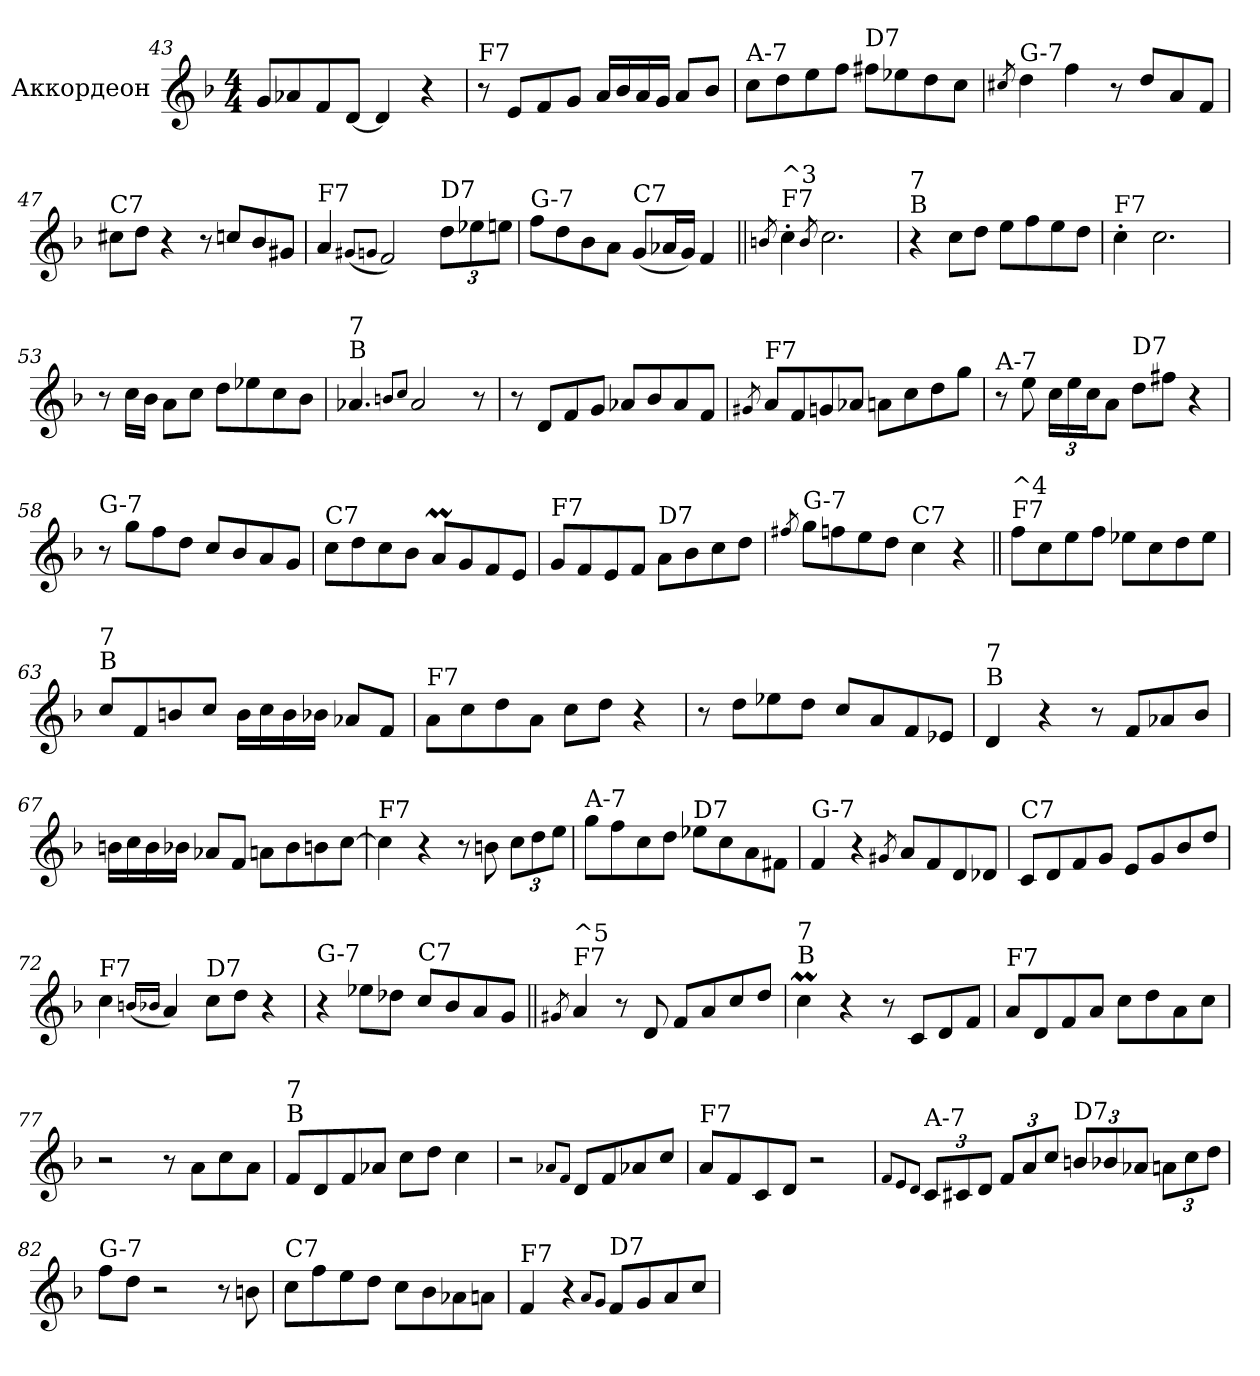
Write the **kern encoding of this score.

**kern
*part1
*staff1
*I"Аккордеон
!!LO:LB:g=z
*clefG2
*k[b-]
*M4/4
=43
8g/L
8a-X/
8f/
[8d/J
4d/]
4r
=44
!LO:TX:a:t=F7
8r
8e/L
8f/
8g/J
16a/LL
16b-/
16a/
16g/JJ
8a/L
8b-/J
=45
!LO:TX:a:t=A-7
8cc\L
8dd\
8ee\
8ff\J
!LO:TX:a:t=D7
8ff#X\L
8ee-X\
8dd\
8cc\J
=46
8qcc#X/
!LO:TX:a:t=G-7
4dd\
4ff\
8r
8dd/L
8a/
8f/J
=47
!LO:TX:a:t=C7
8cc#X\L
8dd\J
4r
8r
8ccn/L
8b-/
8g#X/J
!!LO:LB:g=z
=48
!LO:TX:a:t=F7
4a/
(<8qg#X/L
8qgn/J
2f/)
*Xbrackettup
!LO:TX:a:t=D7
12dd\L
12ee-X\
12een\J
=49
!LO:TX:a:t=G-7
8ff\L
8dd\
8b-\
8a\J
!LO:TX:a:t=C7
(<8g/L
16a-X/L
16g/JJ)
4f/
=50||
8qbn/
!LO:TX:a:t=F7
!LO:TX:a:t=^3
4cc'\
8qb/
2.cc\
=51
!LO:TX:a:t=B
!LO:TX:a:t=7
4r
8cc\L
8dd\J
8ee\L
8ff\
8ee\
8dd\J
=52
!LO:TX:a:t=F7
4cc'\
2.cc\
=53
8r
16cc\LL
16b-\JJ
8a\L
8cc\J
8dd\L
8ee-X\
8cc\
8b-\J
!!LO:PB:g=z
=54
!LO:TX:a:t=B
!LO:TX:a:t=7
4.a-X/
8qbn/L
8qcc/J
2a-/
8r
=55
8r
8d/L
8f/
8g/J
8a-X/L
8b-/
8a-/
8f/J
=56
8qg#X/
!LO:TX:a:t=F7
8a/L
8f/
8gn/
8a-X/J
8an\L
8cc\
8dd\
8gg\J
=57
!LO:TX:a:t=A-7
8r
8ee\
24cc\LL
24ee\
24cc\J
8a\J
!LO:TX:a:t=D7
8dd\L
8ff#X\J
4r
=58
!LO:TX:a:t=G-7
8r
8gg\L
8ff\
8dd\J
8cc/L
8b-/
8a/
8g/J
!!LO:LB:g=z
=59
!LO:TX:a:t=C7
8cc\L
8dd\
8cc\
8b-\J
8am/L
8g/
8f/
8e/J
=60
!LO:TX:a:t=F7
8g/L
8f/
8e/
8f/J
!LO:TX:a:t=D7
8a\L
8b-\
8cc\
8dd\J
=61
8qff#X/
!LO:TX:a:t=G-7
8gg\L
8ffn\
8ee\
8dd\J
!LO:TX:a:t=C7
4cc\
4r
=62||
!LO:TX:a:t=F7
!LO:TX:a:t=^4
8ff\L
8cc\
8ee\
8ff\J
8ee-X\L
8cc\
8dd\
8ee-\J
=63
!LO:TX:a:t=B
!LO:TX:a:t=7
8cc/L
8f/
8bn/
8cc/J
16b\LL
16cc\
16b\
16b-X\JJ
8a-X/L
8f/J
!!LO:LB:g=z
=64
!LO:TX:a:t=F7
8a\L
8cc\
8dd\
8a\J
8cc\L
8dd\J
4r
=65
8r
8dd\L
8ee-X\
8dd\J
8cc/L
8a/
8f/
8e-X/J
=66
!LO:TX:a:t=B
!LO:TX:a:t=7
4d/
4r
8r
8f/L
8a-X/
8b-/J
=67
16bn\LL
16cc\
16b\
16b-X\JJ
8a-X/L
8f/J
8an\L
8b-\
8bn\
[8cc\J
=68
!LO:TX:a:t=F7
4cc\]
4r
8r
8bn\
12cc\L
12dd\
12ee\J
!!LO:LB:g=z
=69
!LO:TX:a:t=A-7
8gg\L
8ff\
8cc\
8dd\J
!LO:TX:a:t=D7
8ee-X\L
8cc\
8a\
8f#X\J
=70
!LO:TX:a:t=G-7
4f/
4r
8qg#X/
8a/L
8f/
8d/
8d-X/J
=71
!LO:TX:a:t=C7
8c/L
8d/
8f/
8g/J
8e/L
8g/
8b-/
8dd/J
=72
!LO:TX:a:t=F7
4cc\
(<16qbn/LL
16qb-X/JJ
4a/)
!LO:TX:a:t=D7
8cc\L
8dd\J
4r
=73
!LO:TX:a:t=G-7
4r
8ee-X\L
8dd-X\J
!LO:TX:a:t=C7
8cc/L
8b-/
8a/
8g/J
!!LO:LB:g=z
=74||
8qg#X/
!LO:TX:a:t=F7
!LO:TX:a:t=^5
4a/
8r
8d/
8f/L
8a/
8cc/
8dd/J
=75
!LO:TX:a:t=B
!LO:TX:a:t=7
4ccM\
4r
8r
8c/L
8d/
8f/J
=76
!LO:TX:a:t=F7
8a/L
8d/
8f/
8a/J
8cc\L
8dd\
8a\
8cc\J
=77
2r
8r
8a\L
8cc\
8a\J
=78
!LO:TX:a:t=B
!LO:TX:a:t=7
8f/L
8d/
8f/
8a-X/J
8cc\L
8dd\J
4cc\
=79
2r
8qa-X/L
8qf/J
8d/L
8f/
8a-/
8cc/J
!!LO:LB:g=z
=80
!LO:TX:a:t=F7
8a/L
8f/
8c/
8d/J
2r
=81
8qf/L
8qe/
8qd/J
!LO:TX:a:t=A-7
12c/L
12c#X/
12d/J
12f/L
12a/
12cc/J
!LO:TX:a:t=D7
12bn/L
12b-X/
12a-X/J
12an\L
12cc\
12dd\J
=82
!LO:TX:a:t=G-7
8ff\L
8dd\J
2r
8r
8bn\
=83
!LO:TX:a:t=C7
8cc\L
8ff\
8ee\
8dd\J
8cc\L
8b-\
8a-X\
8an\J
=84
!LO:TX:a:t=F7
4f/
4r
8qa/L
8qg/J
!LO:TX:a:t=D7
8f/L
8g/
8a/
8cc/J
=
*-
